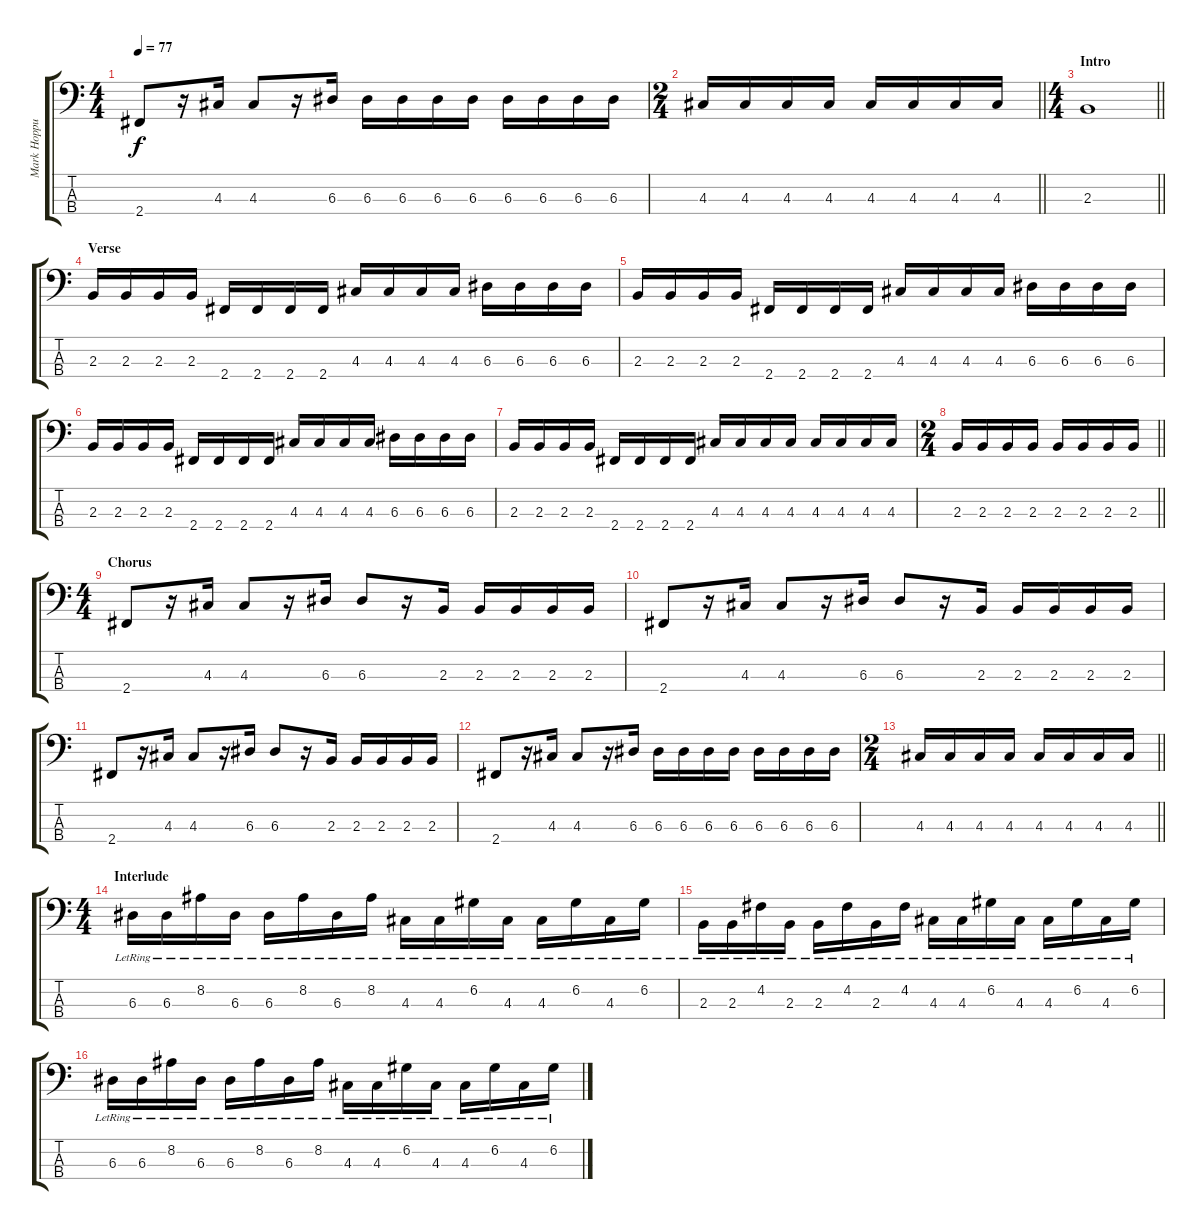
\track ("Mark Hoppus" "Mark Hoppu") {instrument electricbasspick}
\staff {score tabs}
\tuning (G2 D2 A1 E1) {hide}
\ts (4 4)
\tempo 77
\clef f4
\ks c
2.4.8{dy f} r.16 4.3.16 4.3.8 r.16 6.3.16 6.3.16 6.3.16 6.3.16 6.3.16 6.3.16 6.3.16 6.3.16 6.3.16 |
\ts (2 4)
\barLineRight lightlight
4.3.16 4.3.16 4.3.16 4.3.16 4.3.16 4.3.16 4.3.16 4.3.16 |
\ts (4 4)
\section ("" "Intro")
\barLineRight lightlight
2.3.1 |
\section ("" "Verse")
2.3.16 2.3.16 2.3.16 2.3.16 2.4.16 2.4.16 2.4.16 2.4.16 4.3.16 4.3.16 4.3.16 4.3.16 6.3.16 6.3.16 6.3.16 6.3.16 |
2.3.16 2.3.16 2.3.16 2.3.16 2.4.16 2.4.16 2.4.16 2.4.16 4.3.16 4.3.16 4.3.16 4.3.16 6.3.16 6.3.16 6.3.16 6.3.16 |
2.3.16 2.3.16 2.3.16 2.3.16 2.4.16 2.4.16 2.4.16 2.4.16 4.3.16 4.3.16 4.3.16 4.3.16 6.3.16 6.3.16 6.3.16 6.3.16 |
2.3.16 2.3.16 2.3.16 2.3.16 2.4.16 2.4.16 2.4.16 2.4.16 4.3.16 4.3.16 4.3.16 4.3.16 4.3.16 4.3.16 4.3.16 4.3.16 |
\ts (2 4)
\barLineRight lightlight
2.3.16 2.3.16 2.3.16 2.3.16 2.3.16 2.3.16 2.3.16 2.3.16 |
\ts (4 4)
\section ("" "Chorus")
2.4.8 r.16 4.3.16 4.3.8 r.16 6.3.16 6.3.8 r.16 2.3.16 2.3.16 2.3.16 2.3.16 2.3.16 |
2.4.8 r.16 4.3.16 4.3.8 r.16 6.3.16 6.3.8 r.16 2.3.16 2.3.16 2.3.16 2.3.16 2.3.16 |
2.4.8 r.16 4.3.16 4.3.8 r.16 6.3.16 6.3.8 r.16 2.3.16 2.3.16 2.3.16 2.3.16 2.3.16 |
2.4.8 r.16 4.3.16 4.3.8 r.16 6.3.16 6.3.16 6.3.16 6.3.16 6.3.16 6.3.16 6.3.16 6.3.16 6.3.16 |
\ts (2 4)
\barLineRight lightlight
4.3.16 4.3.16 4.3.16 4.3.16 4.3.16 4.3.16 4.3.16 4.3.16 |
\ts (4 4)
\section ("" "Interlude")
6.3{lr}.16 6.3{lr}.16 8.2{lr}.16 6.3{lr}.16 6.3{lr}.16 8.2{lr}.16 6.3{lr}.16 8.2{lr}.16 4.3{lr}.16 4.3{lr}.16 6.2{lr}.16 4.3{lr}.16 4.3{lr}.16 6.2{lr}.16 4.3{lr}.16 6.2{lr}.16 |
2.3{lr}.16 2.3{lr}.16 4.2{lr}.16 2.3{lr}.16 2.3{lr}.16 4.2{lr}.16 2.3{lr}.16 4.2{lr}.16 4.3{lr}.16 4.3{lr}.16 6.2{lr}.16 4.3{lr}.16 4.3{lr}.16 6.2{lr}.16 4.3{lr}.16 6.2{lr}.16 |
6.3{lr}.16 6.3{lr}.16 8.2{lr}.16 6.3{lr}.16 6.3{lr}.16 8.2{lr}.16 6.3{lr}.16 8.2{lr}.16 4.3{lr}.16 4.3{lr}.16 6.2{lr}.16 4.3{lr}.16 4.3{lr}.16 6.2{lr}.16 4.3{lr}.16 6.2{lr}.16
